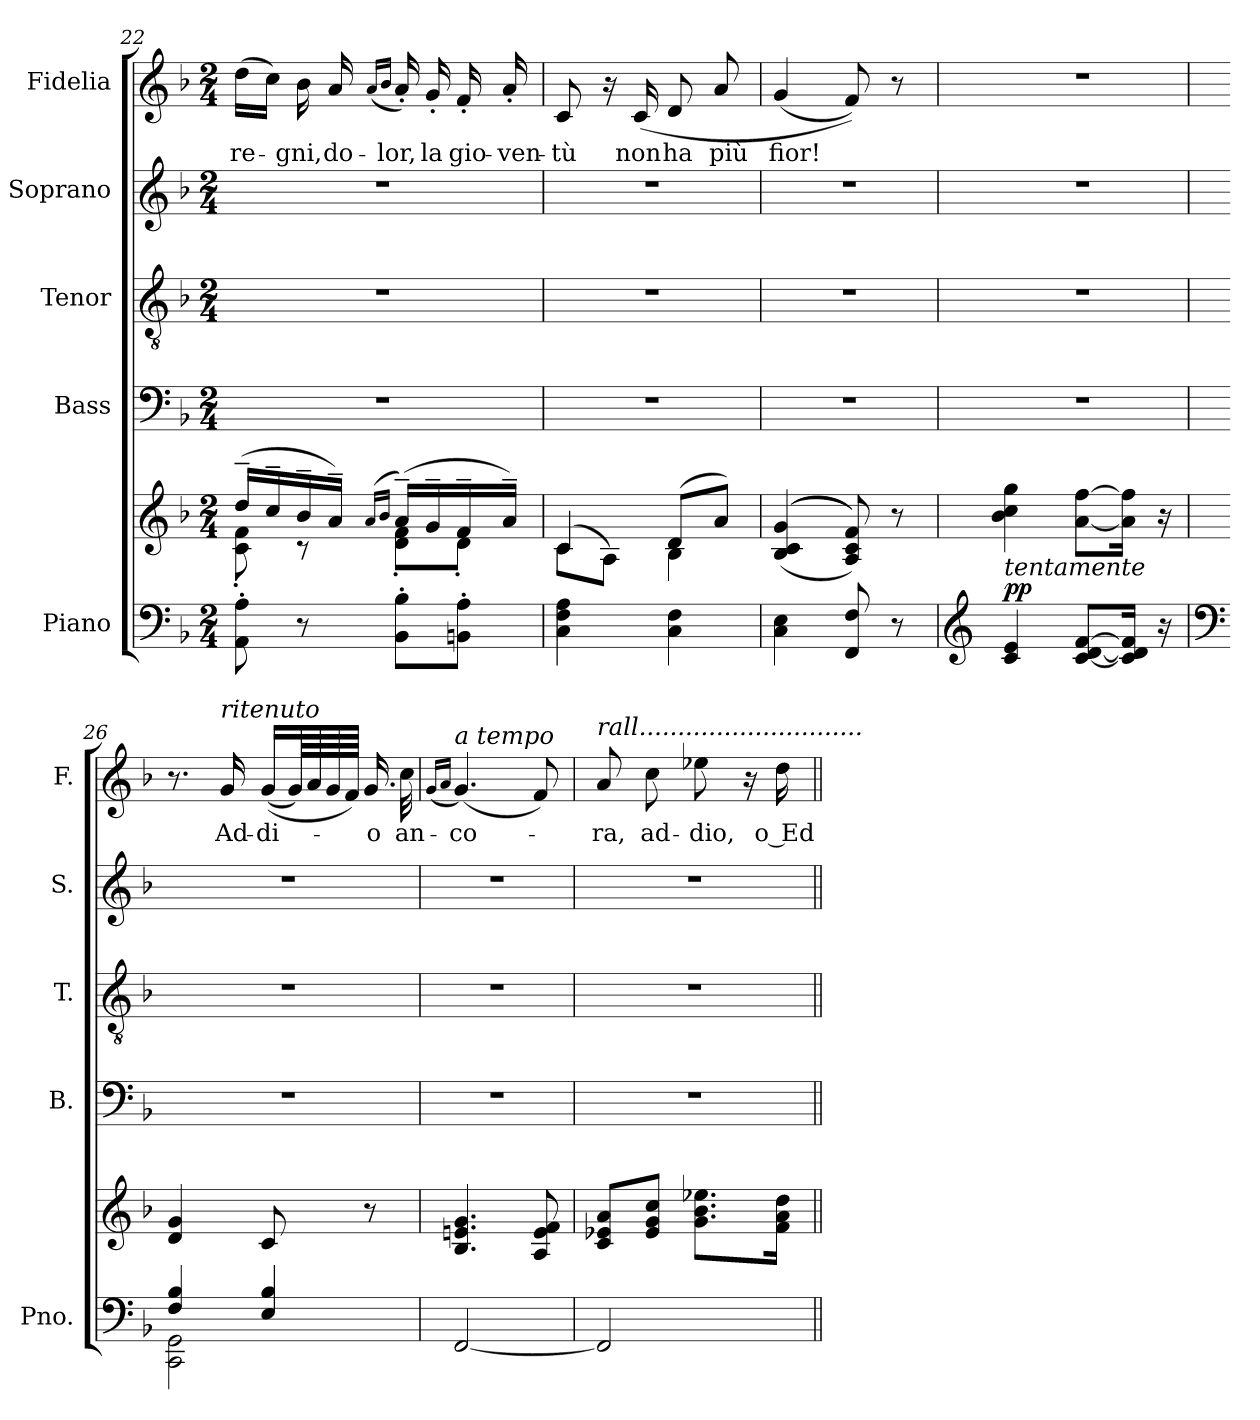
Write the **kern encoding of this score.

**kern	**kern	**dynam	**kern	**kern	**kern	**kern	**text
*part5	*part5	*part5	*part4	*part3	*part2	*part1	*part1
*staff6	*staff5	*staff5/6	*staff4	*staff3	*staff2	*staff1	*staff1
*I"Piano	*	*	*I"Bass	*I"Tenor	*I"Soprano	*I"Fidelia	*
*I'Pno.	*	*	*I'B.	*I'T.	*I'S.	*I'F.	*
!!LO:LB:g=z
*clefF4	*clefG2	*	*clefF4	*clefGv2	*clefG2	*clefG2	*
*k[b-]	*k[b-]	*	*k[b-]	*k[b-]	*k[b-]	*k[b-]	*
*M2/4	*M2/4	*	*M2/4	*M2/4	*M2/4	*M2/4	*
=22	=22	=22	=22	=22	=22	=22	=22
*	*^	*	*	*	*	*	*
!	!	!	!	!	!	!	!	!LO:LY:b
8AA\' 8A\'	(>16dd~/LL	8c\' 8f\'	.	2r	2r	2r	(>16dd\LL	re-
.	16cc~/	.	.	.	.	.	16cc\JJ)	.
!	!	!	!	!	!	!	!	!LO:LY:b
8r	16b-~/	8r	.	.	.	.	16b-\	-gni,
!	!	!	!	!	!	!	!	!LO:LY:b
.	16a~/JJ)	.	.	.	.	.	16a/	do-
.	(<16qa/LL	.	.	.	.	.	(<16qa/LL	.
.	16qb-/JJ	.	.	.	.	.	16qb-/JJ	.
!	!	!	!	!	!	!	!	!LO:LY:b
8BB-\' 8B-\'L	(>16a~/LL)	8d\' 8f\'L	.	.	.	.	16a'/)	-lor,
!	!	!	!	!	!	!	!	!LO:LY:b
.	16g~/	.	.	.	.	.	16g'/	la
!	!	!	!	!	!	!	!	!LO:LY:b
8BBn\' 8A\'J	16f~/	8d'\J	.	.	.	.	16f'/	gio-
!	!	!	!	!	!	!	!	!LO:LY:b
.	16a~/JJ)	.	.	.	.	.	16a'/	-ven-
=23	=23	=23	=23	=23	=23	=23	=23	=23
!	!	!	!	!	!	!	!	!LO:LY:b
4C\ 4F\ 4A\	(>4c/	8c\L	.	2r	2r	2r	8c/	-tù
.	.	8A\J)	.	.	.	.	16r	.
!	!	!	!	!	!	!	!	!LO:LY:b
.	.	.	.	.	.	.	(>16c/	non
!	!	!	!	!	!	!	!	!LO:LY:b
4C\ 4F\	(<8d/L	4B-\	.	.	.	.	8d/	ha
!	!	!	!	!	!	!	!	!LO:LY:b
.	8a/J)	.	.	.	.	.	8a/	più
*	*v	*v	*	*	*	*	*	*
=24	=24	=24	=24	=24	=24	=24	=24
!	!	!	!	!	!	!	!LO:LY:b
4C\ 4E\	(<(<(>4B-/ 4c/ 4g/	.	2r	2r	2r	(<4g/	fior!
8FF/ 8F/	8A/ 8c/ 8f/)))	.	.	.	.	8f/))	.
8r	8r	.	.	.	.	8r	.
=25	=25	=25	=25	=25	=25	=25	=25
*clefG2	*	*	*	*	*	*	*
!LO:TX:a:i:t=tentamente	!	!	!	!	!	!	!
!	!	!LO:DY:a=2	!	!	!	!	!
4c/ 4e/	4b-\ 4cc\ 4gg\	pp	2r	2r	2r	2r	.
[8c/ [8d/ [8f/L	[8a\ [8ff\L	.	.	.	.	.	.
16c/] 16d/] 16f/]Jk	16a\] 16ff\]Jk	.	.	.	.	.	.
16r	16r	.	.	.	.	.	.
!!LO:LB:g=z
=26	=26	=26	=26	=26	=26	=26	=26
*clefF4	*	*	*	*	*	*	*
*^	*	*	*	*	*	*	*
4F/ 4B-/	2CC\ 2GG\	4d/ 4g/	.	2r	2r	2r	8.r	.
*	*	*	*	*	*	*	*MM26	*
!	!	!	!	!	!	!	!LO:TX:a:i:t=ritenuto	!
!	!	!	!	!	!	!	!	!LO:LY:b
.	.	.	.	.	.	.	16g/	Ad-
!	!	!	!	!	!	!	!	!LO:LY:b
4E/ 4B-/	.	8c/	.	.	.	.	(<(<16g/LL	-di-
.	.	.	.	.	.	.	64g/LL)	.
.	.	.	.	.	.	.	64a/	.
.	.	.	.	.	.	.	64g/	.
.	.	.	.	.	.	.	64f/JJJJ)	.
!	!	!	!	!	!	!	!	!LO:LY:b
.	.	8r	.	.	.	.	16.g/	-o
!	!	!	!	!	!	!	!	!LO:LY:b
.	.	.	.	.	.	.	32cc\	an-
*v	*v	*	*	*	*	*	*	*
=27	=27	=27	=27	=27	=27	=27	=27
*	*	*	*	*	*	*MM40	*
.	.	.	.	.	.	(<16qg/LL	.
.	.	.	.	.	.	16qa/JJ	.
!	!	!	!	!	!	!LO:TX:a:i:t=a tempo	!
!	!	!	!	!	!	!	!LO:LY:b
[2FF/	4.B-/ 4.en/ 4.g/	.	2r	2r	2r	(<4.g/)	-co-
.	8A/ 8e/ 8f/	.	.	.	.	8f/)	.
=28	=28	=28	=28	=28	=28	=28	=28
*	*	*	*	*	*	*MM38	*
!	!	!	!	!	!	!LO:TX:a:i:t=rall.............................	!
!	!	!	!	!	!	!	!LO:LY:b
2FF/]	8c/ 8e-X/ 8a/L	.	2r	2r	2r	8a/	-ra,
!	!	!	!	!	!	!	!LO:LY:b
.	8e-/ 8g/ 8cc/J	.	.	.	.	8cc\	ad-
*	*	*	*	*	*	*MM36	*
!	!	!	!	!	!	!	!LO:LY:b
.	8.g\ 8.b-\ 8.ee-X\L	.	.	.	.	8ee-X\	-dio,
.	.	.	.	.	.	16r	.
*	*	*	*	*	*	*MM34	*
!	!	!	!	!	!	!	!LO:LY:b
.	16f\ 16a\ 16dd\Jk	.	.	.	.	16dd\	o Ed-
=||	=||	=||	=||	=||	=||	=||	=||
*-	*-	*-	*-	*-	*-	*-	*-
